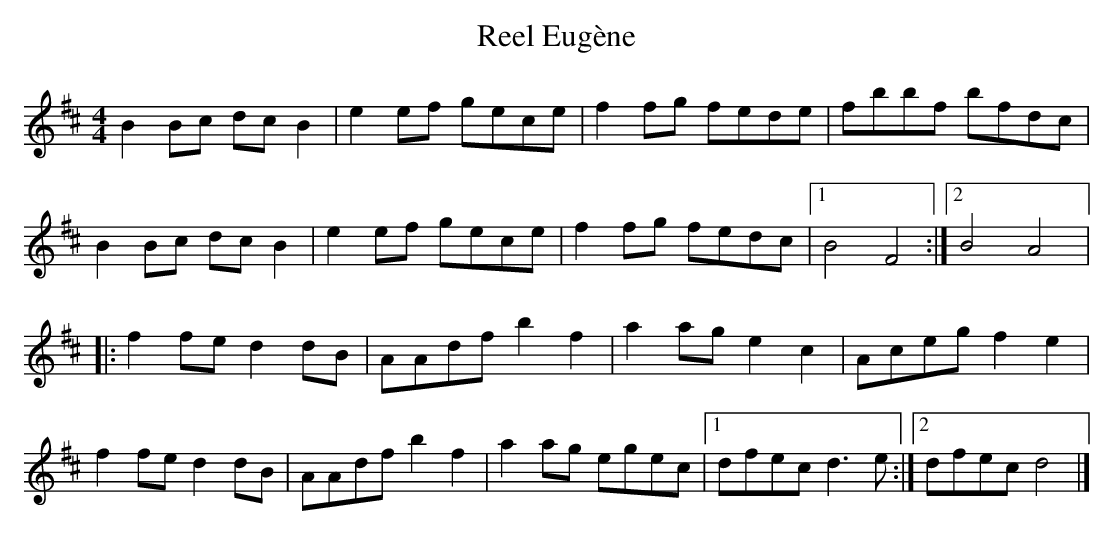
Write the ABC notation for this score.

X:1
T:Reel Eugène
M:4/4
L:1/8
K:Bmin
B2Bc dcB2 | e2ef gece | f2fg fede | fbbf bfdc |
B2Bc dcB2 | e2ef gece | f2fg fedc |1 B4 F4 :|2 B4 A4 |:
f2fe d2dB | AAdf b2f2 | a2ag e2c2 | Aceg f2e2|
f2fe d2dB | AAdf b2f2 | a2ag egec |1 dfec d3e :|2 dfec d4 |]
